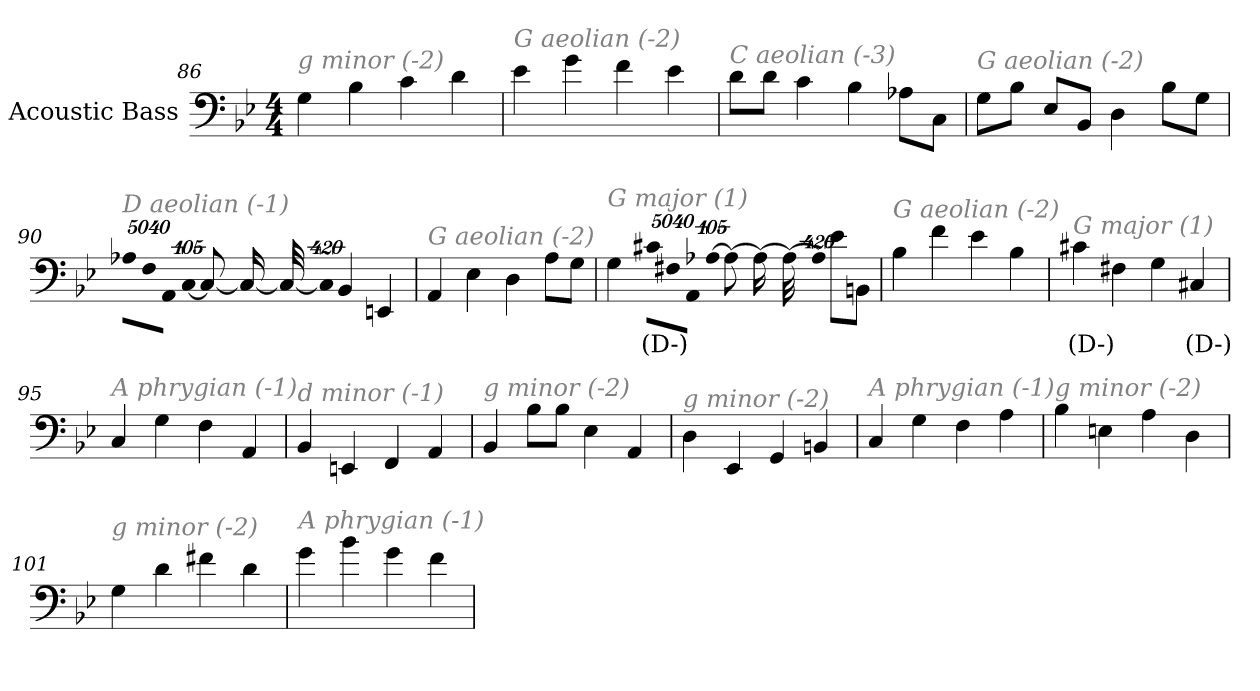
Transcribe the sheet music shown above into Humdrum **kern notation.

**kern	**text
*part1	*part1
*staff1	*staff1
*I"Acoustic Bass	*
*clefF4	*
*ITrd7c12	*
*k[b-e-]	*
*B-:	*
*M4/4	*
=86	=86
!LO:TX:i:color=#808080:t=g minor (-2)	!
4GG	.
4BB-	.
4C	.
4D	.
=87	=87
!LO:TX:i:color=#808080:t=G aeolian (-2)	!
4E-	.
4G	.
4F	.
4E-	.
=88	=88
!LO:TX:i:color=#808080:t=C aeolian (-3)	!
8DL	.
8DJ	.
4C	.
4BB-	.
8AA-XL	.
8CCJ	.
=89	=89
!LO:TX:i:color=#808080:t=G aeolian (-2)	!
8GGL	.
8BB-J	.
8EE-L	.
8BBB-J	.
4DD	.
8BB-L	.
8GGJ	.
=90	=90
!LO:TX:i:color=#808080:t=D aeolian (-1)	!
!LO:N:vis=8	!
40320%3347AA-XL	.
!LO:N:vis=8	!
40320%3347FF	.
!LO:N:vis=8	!
40320%3347AAAJ	.
!LO:N:vis=1024	!
[13440%13CC	.
8CC_	.
16CC_	.
32CC_	.
!LO:N:vis=1024%31	!
13440%407CC]	.
4BBB-	.
4EEEn	.
=91	=91
!LO:TX:i:color=#808080:t=G aeolian (-2)	!
4AAA	.
4EE-	.
4DD	.
8AAL	.
8GGJ	.
=92	=92
!LO:TX:i:color=#808080:t=G major (1)	!
4GG	.
!LO:N:vis=8	!
40320%3347C#XiL	(D-)
!LO:N:vis=8	!
40320%3347FF#X	.
!LO:N:vis=8	!
40320%3347AAAJ	.
!LO:N:vis=1024	!
[13440%13AA-X	.
8AA-_	.
16AA-_	.
32AA-_	.
!LO:N:vis=1024%31	!
13440%407AA-]	.
8E-L	.
8BBBnJ	.
=93	=93
!LO:TX:i:color=#808080:t=G aeolian (-2)	!
4BB-	.
4F	.
4E-	.
4BB-	.
=94	=94
!LO:TX:i:color=#808080:t=G major (1)	!
4C#Xi	(D-)
4FF#X	.
4GG	.
4CC#Xi	(D-)
=95	=95
!LO:TX:i:color=#808080:t=A phrygian (-1)	!
4CC	.
4GG	.
4FF	.
4AAA	.
=96	=96
!LO:TX:i:color=#808080:t=d minor (-1)	!
4BBB-	.
4EEEn	.
4FFF	.
4AAA	.
=97	=97
!LO:TX:i:color=#808080:t=g minor (-2)	!
4BBB-	.
8BB-L	.
8BB-J	.
4EE-	.
4AAA	.
=98	=98
!LO:TX:i:color=#808080:t=g minor (-2)	!
4DD	.
4EEE-	.
4GGG	.
4BBBn	.
=99	=99
!LO:TX:i:color=#808080:t=A phrygian (-1)	!
4CC	.
4GG	.
4FF	.
4AA	.
=100	=100
!LO:TX:i:color=#808080:t=g minor (-2)	!
4BB-	.
4EEn	.
4AA	.
4DD	.
=101	=101
!LO:TX:i:color=#808080:t=g minor (-2)	!
4GG	.
4D	.
4F#X	.
4D	.
=102	=102
!LO:TX:i:color=#808080:t=A phrygian (-1)	!
4G	.
4B-	.
4G	.
4F	.
=	=
*-	*-
